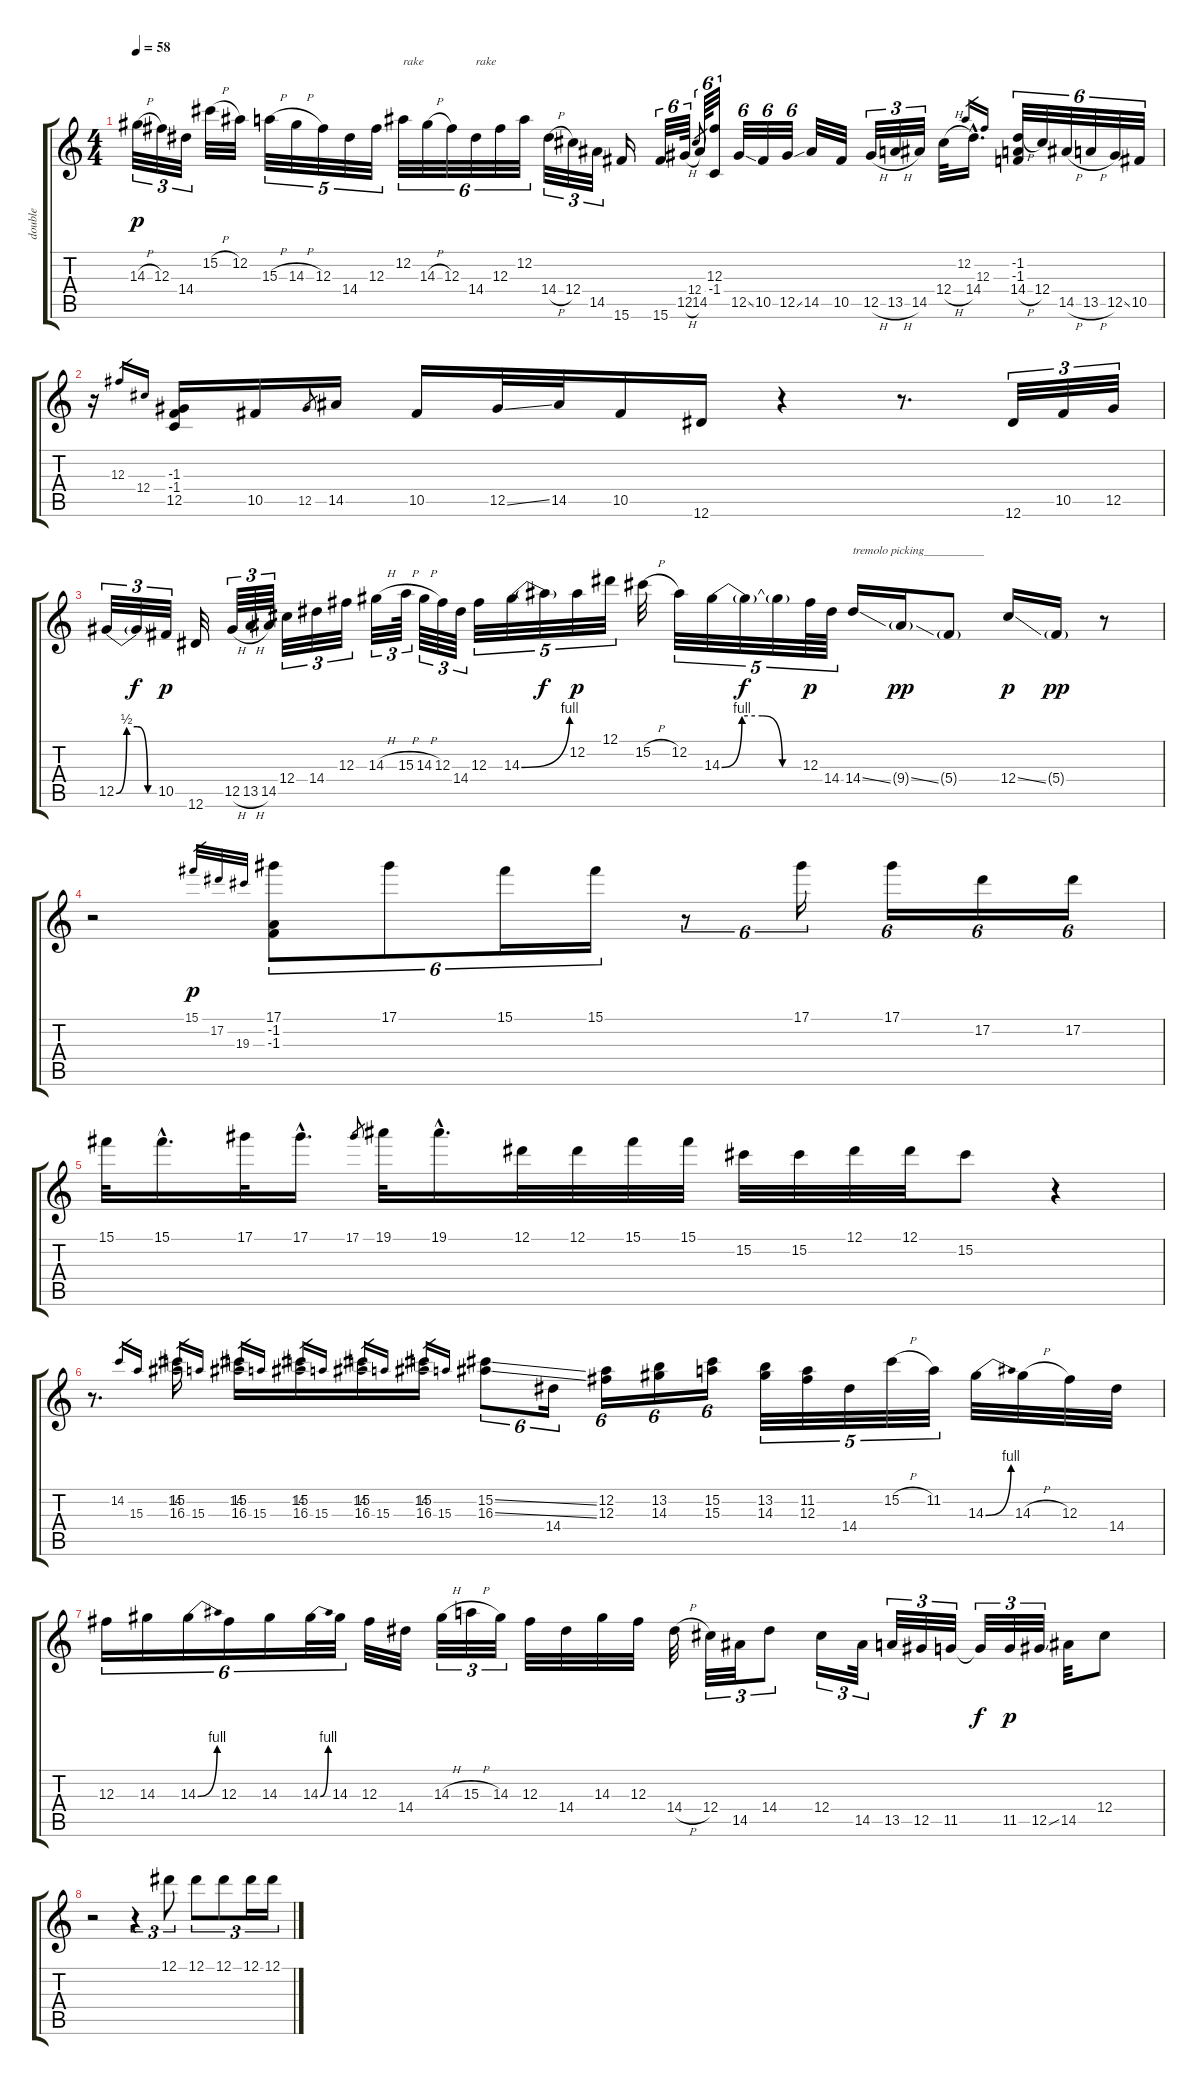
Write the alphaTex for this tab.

\track ("double" "double") {instrument electricguitarclean}
\staff {score tabs}
\tuning (Eb4 Bb3 Gb3 Db3 Ab2 Eb2) {hide}
\ts (4 4)
\tempo 58
\clef g2
\ks c
14.3{h}.32{tu (3 2) dy p} 12.3.32{tu (3 2)} 14.4.32{tu (3 2)} 15.2{h}.32 12.2.32 15.3{h}.32{tu (5 4)} 14.3{h}.32{tu (5 4)} 12.3.32{tu (5 4)} 14.4.32{tu (5 4)} 12.3.32{tu (5 4)} 12.2.32{tu (6 4) txt "rake"} 14.3{h}.32{tu (6 4)} 12.3.32{tu (6 4)} 14.4.32{tu (6 4) txt "rake"} 12.3.32{tu (6 4)} 12.2.32{tu (6 4)} 14.4{h}.32{tu (3 2)} 12.4.32{tu (3 2)} 14.5.32{tu (3 2)} 15.6.16 15.6.32{tu (6 4)} 12.5{h}.64{tu (6 4)} 14.5.64{tu (6 4)} 12.4.8{gr} (12.3 -1.4).32{tu (6 4)} 12.5{ss}.32{tu (6 4)} 10.5.32{tu (6 4)} 12.5{ss}.32{tu (6 4)} 14.5.32 10.5.32 12.5{h}.32{tu (3 2)} 13.5{h}.32{tu (3 2)} 14.5.32{tu (3 2)} 12.4{h}.32 14.4{hac}.16{d} 12.2.16{gr} 12.3.16{gr} (-1.2 -1.3 14.4{h}).32{tu (6 4)} 12.4.32{tu (6 4)} 14.5{h}.32{tu (6 4)} 13.5{h}.32{tu (6 4)} 12.5{ss}.32{tu (6 4)} 10.5.32{tu (6 4)} |
r.16 12.3.16{gr} 12.4.16{gr} (-1.3 -1.4 12.5).16 10.5.16 12.5.8{gr} 14.5.16 10.5.16 12.5{ss}.32 14.5.32 10.5.16 12.6.16 r.4 r.8{d} 12.6.32{tu (3 2)} 10.5.32{tu (3 2)} 12.5.32{tu (3 2)} |
12.5{be (custom 0 0 15 2 30 2 45 0 60 0)}.32{tu (3 2)} 12.5{t}.32{tu (3 2) dy f} 10.5.32{tu (3 2) dy p} 12.6.32 12.5{h}.64{tu (3 2)} 13.5{h}.64{tu (3 2)} 14.5.64{tu (3 2)} 12.4.32{tu (3 2)} 14.4.32{tu (3 2)} 12.3.32{tu (3 2)} 14.3{h}.32{tu (3 2)} 15.3{h}.64{tu (3 2)} 14.3{h}.64{tu (3 2)} 12.3.64{tu (3 2)} 14.4.64{tu (3 2)} 12.3.32{tu (5 4)} 14.3{be (bend 0 0 60 4)}.32{tu (5 4)} 14.3{t}.32{tu (5 4) dy f} 12.2.32{tu (5 4) dy p} 12.1.32{tu (5 4)} 15.2{h}.32 12.2.32{tu (5 4)} 14.3{be (custom 0 0 15 4 30 4 45 0 60 0)}.32{tu (5 4)} 14.3{t}.32{tu (5 4) dy f} 14.3{t}.32{tu (5 4)} 12.3.64{tu (5 4) dy p} 14.4.64{tu (5 4)} 14.4{ss}.16{txt "tremolo picking__________"} 9.4{ss g}.16{dy pp} 5.4{g}.8 12.4{ss}.16{dy p} 5.4{g}.16{dy pp} r.8 |
r.2 15.1.32{gr dy p} 17.2.32{gr} 19.3.32{gr} (17.1 -1.2 -1.3).8{tu (6 4)} 17.1.8{tu (6 4)} 15.1.16{tu (6 4)} 15.1.16{tu (6 4)} r.8{tu (6 4)} 17.1.16{tu (6 4)} 17.1.16{tu (6 4)} 17.2.16{tu (6 4)} 17.2.16{tu (6 4)} |
15.1.32 15.1{hac}.16{d} 17.1.32 17.1{hac}.16{d} 17.1.8{gr} 19.1.32 19.1{hac}.16{d} 12.1.32 12.1.32 15.1.32 15.1.32 15.2.32 15.2.32 12.1.32 12.1.32 15.2.8 r.4 |
r.8{d} 14.2.16{gr} 15.3.16{gr} (15.2 16.3).16 14.2.16{gr} 15.3.16{gr} (15.2 16.3).16 14.2.16{gr} 15.3.16{gr} (15.2 16.3).16 14.2.16{gr} 15.3.16{gr} (15.2 16.3).16 14.2.16{gr} 15.3.16{gr} (15.2 16.3).16 14.2.16{gr} 15.3.16{gr} (15.2{ss} 16.3{ss}).8{tu (6 4)} 14.4.16{tu (6 4)} (12.2 12.3).16{tu (6 4)} (13.2 14.3).16{tu (6 4)} (15.2 15.3).16{tu (6 4)} (13.2 14.3).32{tu (5 4)} (11.2 12.3).32{tu (5 4)} 14.4.32{tu (5 4)} 15.2{h}.32{tu (5 4)} 11.2.32{tu (5 4)} 14.3{be (bend 0 0 60 4)}.32 14.3{h}.32 12.3.32 14.4.32 |
12.3.16{tu (6 4)} 14.3.16{tu (6 4)} 14.3{be (bend 0 0 60 4)}.16{tu (6 4)} 12.3.16{tu (6 4)} 14.3.16{tu (6 4)} 14.3{be (bend 0 0 60 4)}.32{tu (6 4)} 14.3.32{tu (6 4)} 12.3.32 14.4.32 14.3{h}.32{tu (3 2)} 15.3{h}.32{tu (3 2)} 14.3.32{tu (3 2)} 12.3.32 14.4.32 14.3.32 12.3.32 14.4{h}.32 12.4.32{tu (3 2)} 14.5.32{tu (3 2)} 14.4.8{tu (3 2)} 12.4.16{tu (3 2)} 14.5.32{tu (3 2)} 13.5.32{tu (3 2)} 12.5.32{tu (3 2)} 11.5.32{tu (3 2)} 11.5{t}.32{tu (3 2) dy f} 11.5.32{tu (3 2) dy p} 12.5{ss}.32{tu (3 2)} 14.5.32 12.4.8 |
r.2 r.4{tu (3 2)} 12.1.8{tu (3 2)} 12.1.8{tu (3 2)} 12.1.8{tu (3 2)} 12.1.16{tu (3 2)} 12.1.16{tu (3 2)}
